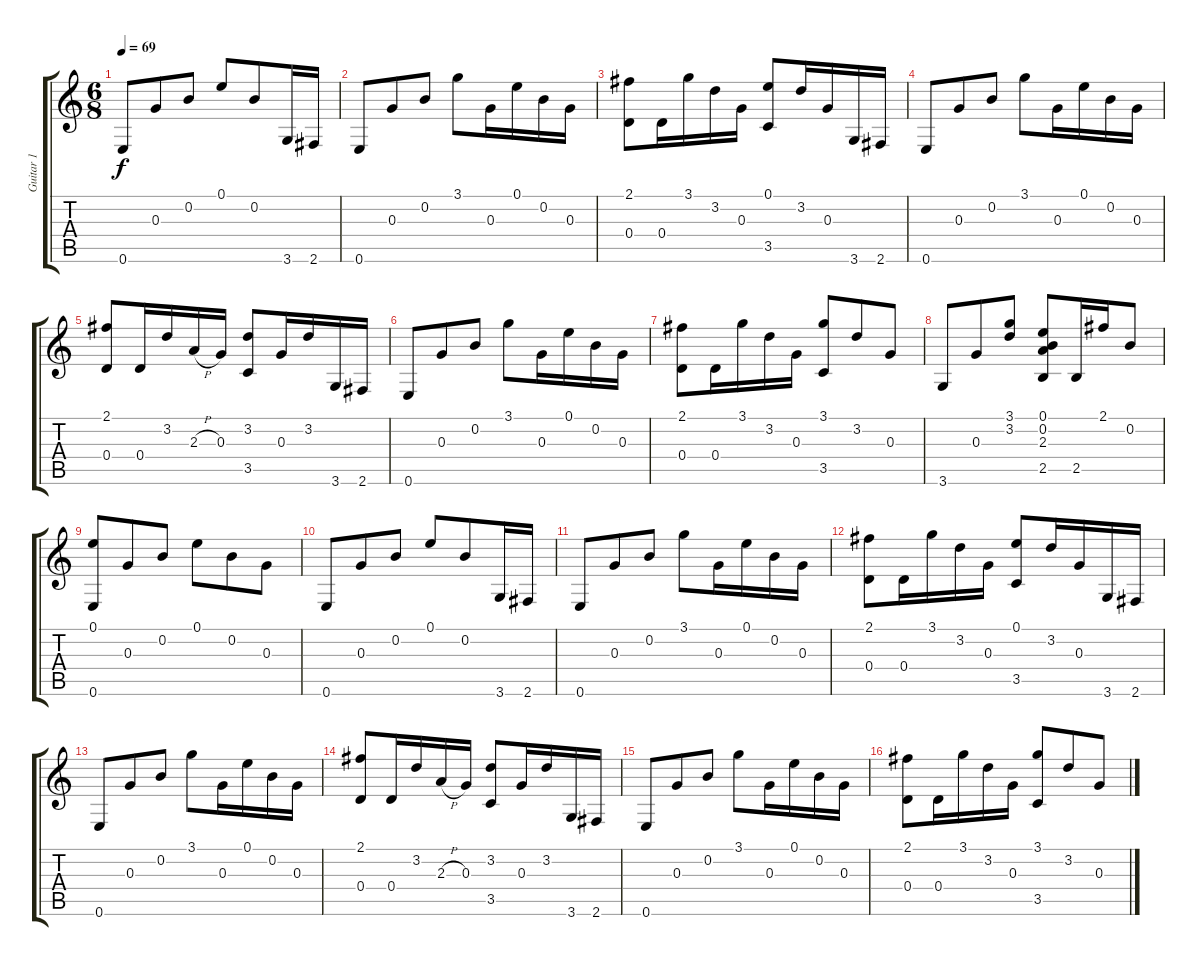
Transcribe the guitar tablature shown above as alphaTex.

\track ("Guitar 1" "Guitar 1") {instrument acousticguitarsteel}
\staff {score tabs}
\tuning (E4 B3 G3 D3 A2 E2) {hide}
\ts (6 8)
\tempo 69
\clef g2
\ks c
0.6.8{dy f} 0.3.8 0.2.8 0.1.8 0.2.8 3.6.16 2.6.16 |
0.6.8 0.3.8 0.2.8 3.1.8 0.3.16 0.1.16 0.2.16 0.3.16 |
(2.1 0.4).8 0.4.16 3.1.16 3.2.16 0.3.16 (0.1 3.5).8 3.2.16 0.3.16 3.6.16 2.6.16 |
0.6.8 0.3.8 0.2.8 3.1.8 0.3.16 0.1.16 0.2.16 0.3.16 |
(2.1 0.4).8 0.4.16 3.2.16 2.3{h}.16 0.3.16 (3.2 3.5).8 0.3.16 3.2.16 3.6.16 2.6.16 |
0.6.8 0.3.8 0.2.8 3.1.8 0.3.16 0.1.16 0.2.16 0.3.16 |
(2.1 0.4).8 0.4.16 3.1.16 3.2.16 0.3.16 (3.1 3.5).8 3.2.8 0.3.8 |
3.6.8 0.3.8 (3.1 3.2).8 (0.1 0.2 2.3 2.5).8 2.5.16 2.1.16 0.2.8 |
(0.1 0.6).8 0.3.8 0.2.8 0.1.8 0.2.8 0.3.8 |
0.6.8 0.3.8 0.2.8 0.1.8 0.2.8 3.6.16 2.6.16 |
0.6.8 0.3.8 0.2.8 3.1.8 0.3.16 0.1.16 0.2.16 0.3.16 |
(2.1 0.4).8 0.4.16 3.1.16 3.2.16 0.3.16 (0.1 3.5).8 3.2.16 0.3.16 3.6.16 2.6.16 |
0.6.8 0.3.8 0.2.8 3.1.8 0.3.16 0.1.16 0.2.16 0.3.16 |
(2.1 0.4).8 0.4.16 3.2.16 2.3{h}.16 0.3.16 (3.2 3.5).8 0.3.16 3.2.16 3.6.16 2.6.16 |
0.6.8 0.3.8 0.2.8 3.1.8 0.3.16 0.1.16 0.2.16 0.3.16 |
(2.1 0.4).8 0.4.16 3.1.16 3.2.16 0.3.16 (3.1 3.5).8 3.2.8 0.3.8
